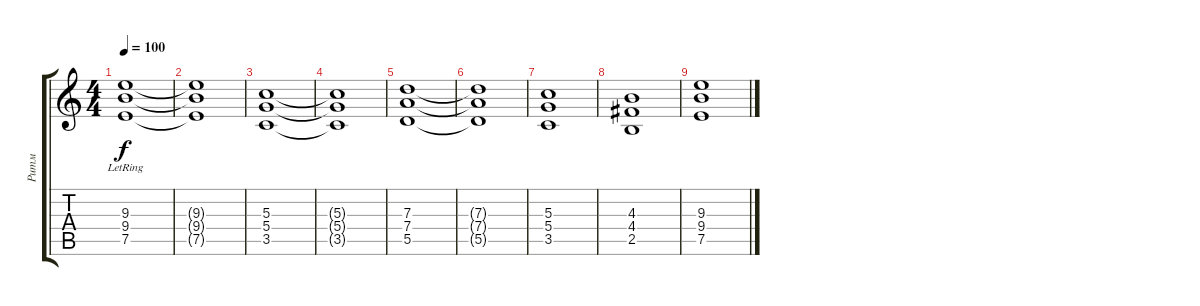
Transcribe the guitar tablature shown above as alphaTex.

\track ("Ритм" "Ритм") {instrument distortionguitar}
\staff {score tabs}
\tuning (E4 B3 G3 D3 A2 E2) {hide}
\ts (4 4)
\tempo 100
\clef g2
\ks c
(9.3 9.4 7.5{lr}).1{dy f} |
(9.3{t} 9.4{t} 7.5{t}).1 |
(5.3 5.4 3.5).1 |
(5.3{t} 5.4{t} 3.5{t}).1 |
(7.3 7.4 5.5).1 |
(7.3{t} 7.4{t} 5.5{t}).1 |
(5.3 5.4 3.5).1 |
(4.3 4.4 2.5).1 |
(9.3 9.4 7.5).1
